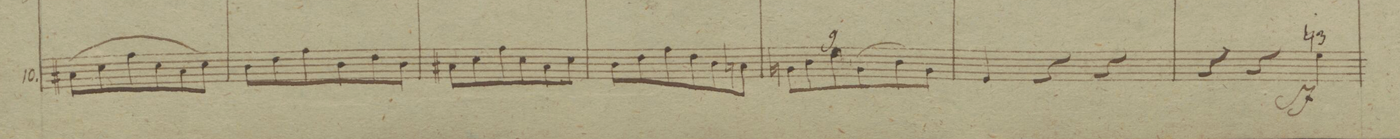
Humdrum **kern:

**kern	**fba	**dynam
*I"10.	*	*
*clefF4	*	*
*k[b-]	*	*
*M3/4	*	*
(8C#X\L	.	.
8E\	.	.
8A\	.	.
8E\	.	.
8C#\	.	.
8E\J)	.	.
=91	=91	=91
8D\L	.	.
8F\	.	.
8A\	.	.
8D\	.	.
8F\	.	.
8D\J	.	.
=92	=92	=92
8C#X\L	.	.
8E\	.	.
8A\	.	.
8E\	.	.
8C#\	.	.
8E\J	.	.
=93	=93	=93
8D\L	.	.
8F\	.	.
8A\	.	.
8F\	.	.
8D\	.	.
8Cn\J	.	.
=94	=94	=94
8BBn\L	.	.
8D\	.	.
8G\	9	.
(8BB\	.	.
8D\)	.	.
8BB\J	.	.
=95	=95	=95
*2\right	*	*
4GG/	.	.
4r	.	.
4r	.	.
=96	=96	=96
4r	.	.
4r	.	.
4G\	3n	sf
=97	=97	=97
*-	*-	*-
